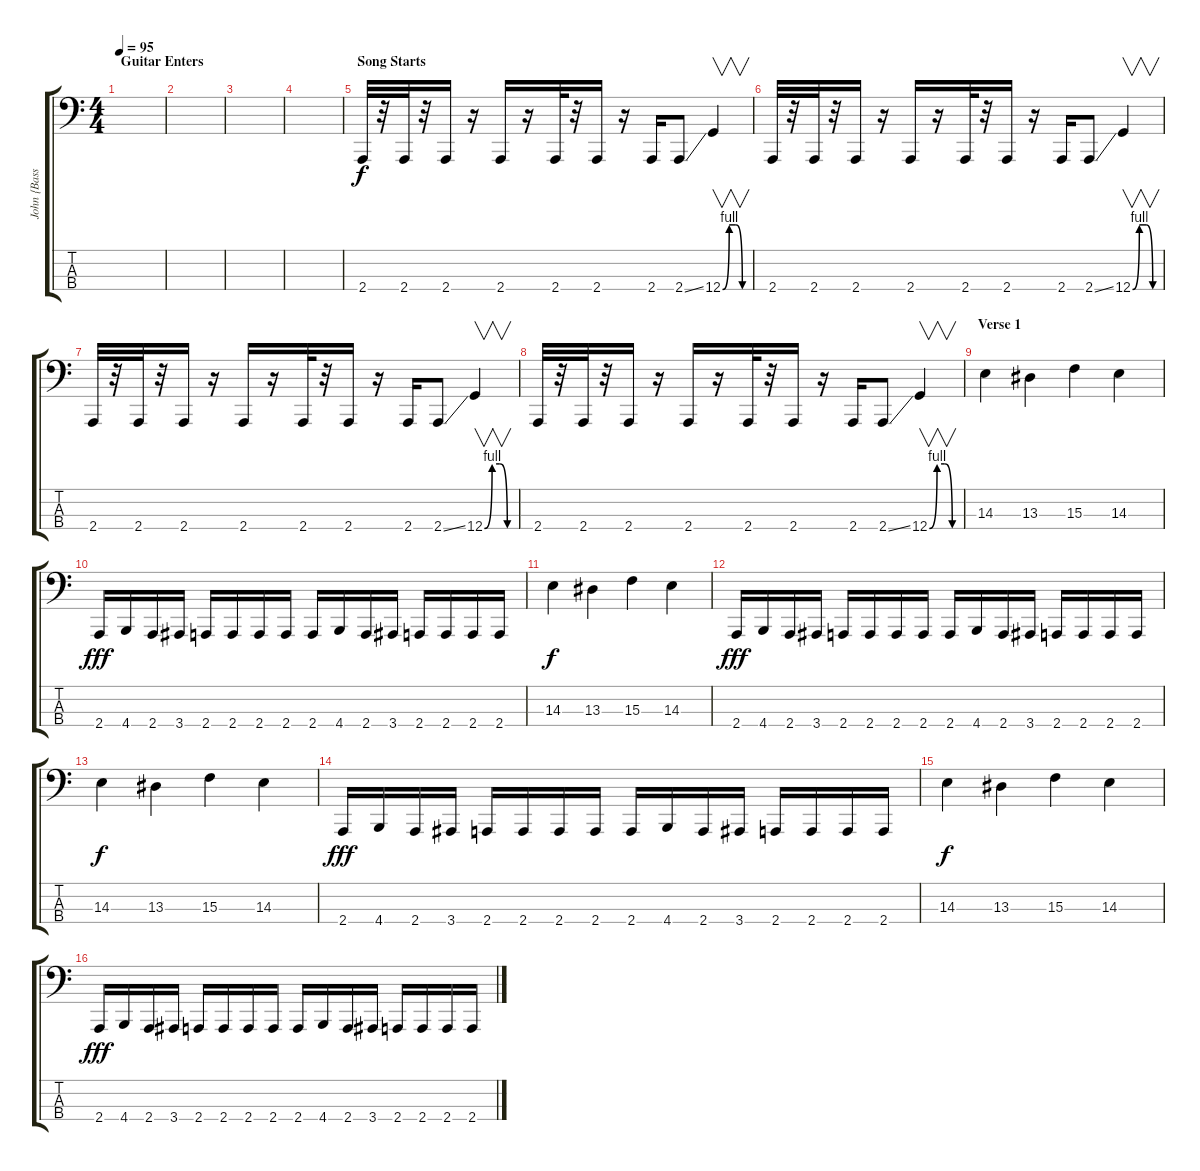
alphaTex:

\track ("John {Bass}" "John {Bass") {instrument electricbassfinger}
\staff {score tabs}
\tuning (C2 G1 D1 G0) {hide}
\ts (4 4)
\section ("" "Guitar Enters")
\tempo 95
\clef f4
\ks c
|
|
|
|
\section ("" "Song Starts")
2.4.32 r.32 2.4.32 r.32 2.4.16 r.16 2.4.16 r.16 2.4.32 r.32 2.4.16 r.16 2.4.16 2.4{ss}.8 12.4{be (custom 0 0 15 4 30 4 45 0 60 0)}.4{v} |
2.4.32 r.32 2.4.32 r.32 2.4.16 r.16 2.4.16 r.16 2.4.32 r.32 2.4.16 r.16 2.4.16 2.4{ss}.8 12.4{be (custom 0 0 15 4 30 4 45 0 60 0)}.4{v} |
2.4.32 r.32 2.4.32 r.32 2.4.16 r.16 2.4.16 r.16 2.4.32 r.32 2.4.16 r.16 2.4.16 2.4{ss}.8 12.4{be (custom 0 0 15 4 30 4 45 0 60 0)}.4{v} |
2.4.32 r.32 2.4.32 r.32 2.4.16 r.16 2.4.16 r.16 2.4.32 r.32 2.4.16 r.16 2.4.16 2.4{ss}.8 12.4{be (custom 0 0 15 4 30 4 45 0 60 0)}.4{v} |
\section ("" "Verse 1")
14.3.4{dy f} 13.3.4 15.3.4 14.3.4 |
2.4.16{dy fff} 4.4.16 2.4.16 3.4.16 2.4.16 2.4.16 2.4.16 2.4.16 2.4.16 4.4.16 2.4.16 3.4.16 2.4.16 2.4.16 2.4.16 2.4.16 |
14.3.4{dy f} 13.3.4 15.3.4 14.3.4 |
2.4.16{dy fff} 4.4.16 2.4.16 3.4.16 2.4.16 2.4.16 2.4.16 2.4.16 2.4.16 4.4.16 2.4.16 3.4.16 2.4.16 2.4.16 2.4.16 2.4.16 |
14.3.4{dy f} 13.3.4 15.3.4 14.3.4 |
2.4.16{dy fff} 4.4.16 2.4.16 3.4.16 2.4.16 2.4.16 2.4.16 2.4.16 2.4.16 4.4.16 2.4.16 3.4.16 2.4.16 2.4.16 2.4.16 2.4.16 |
14.3.4{dy f} 13.3.4 15.3.4 14.3.4 |
2.4.16{dy fff} 4.4.16 2.4.16 3.4.16 2.4.16 2.4.16 2.4.16 2.4.16 2.4.16 4.4.16 2.4.16 3.4.16 2.4.16 2.4.16 2.4.16 2.4.16
